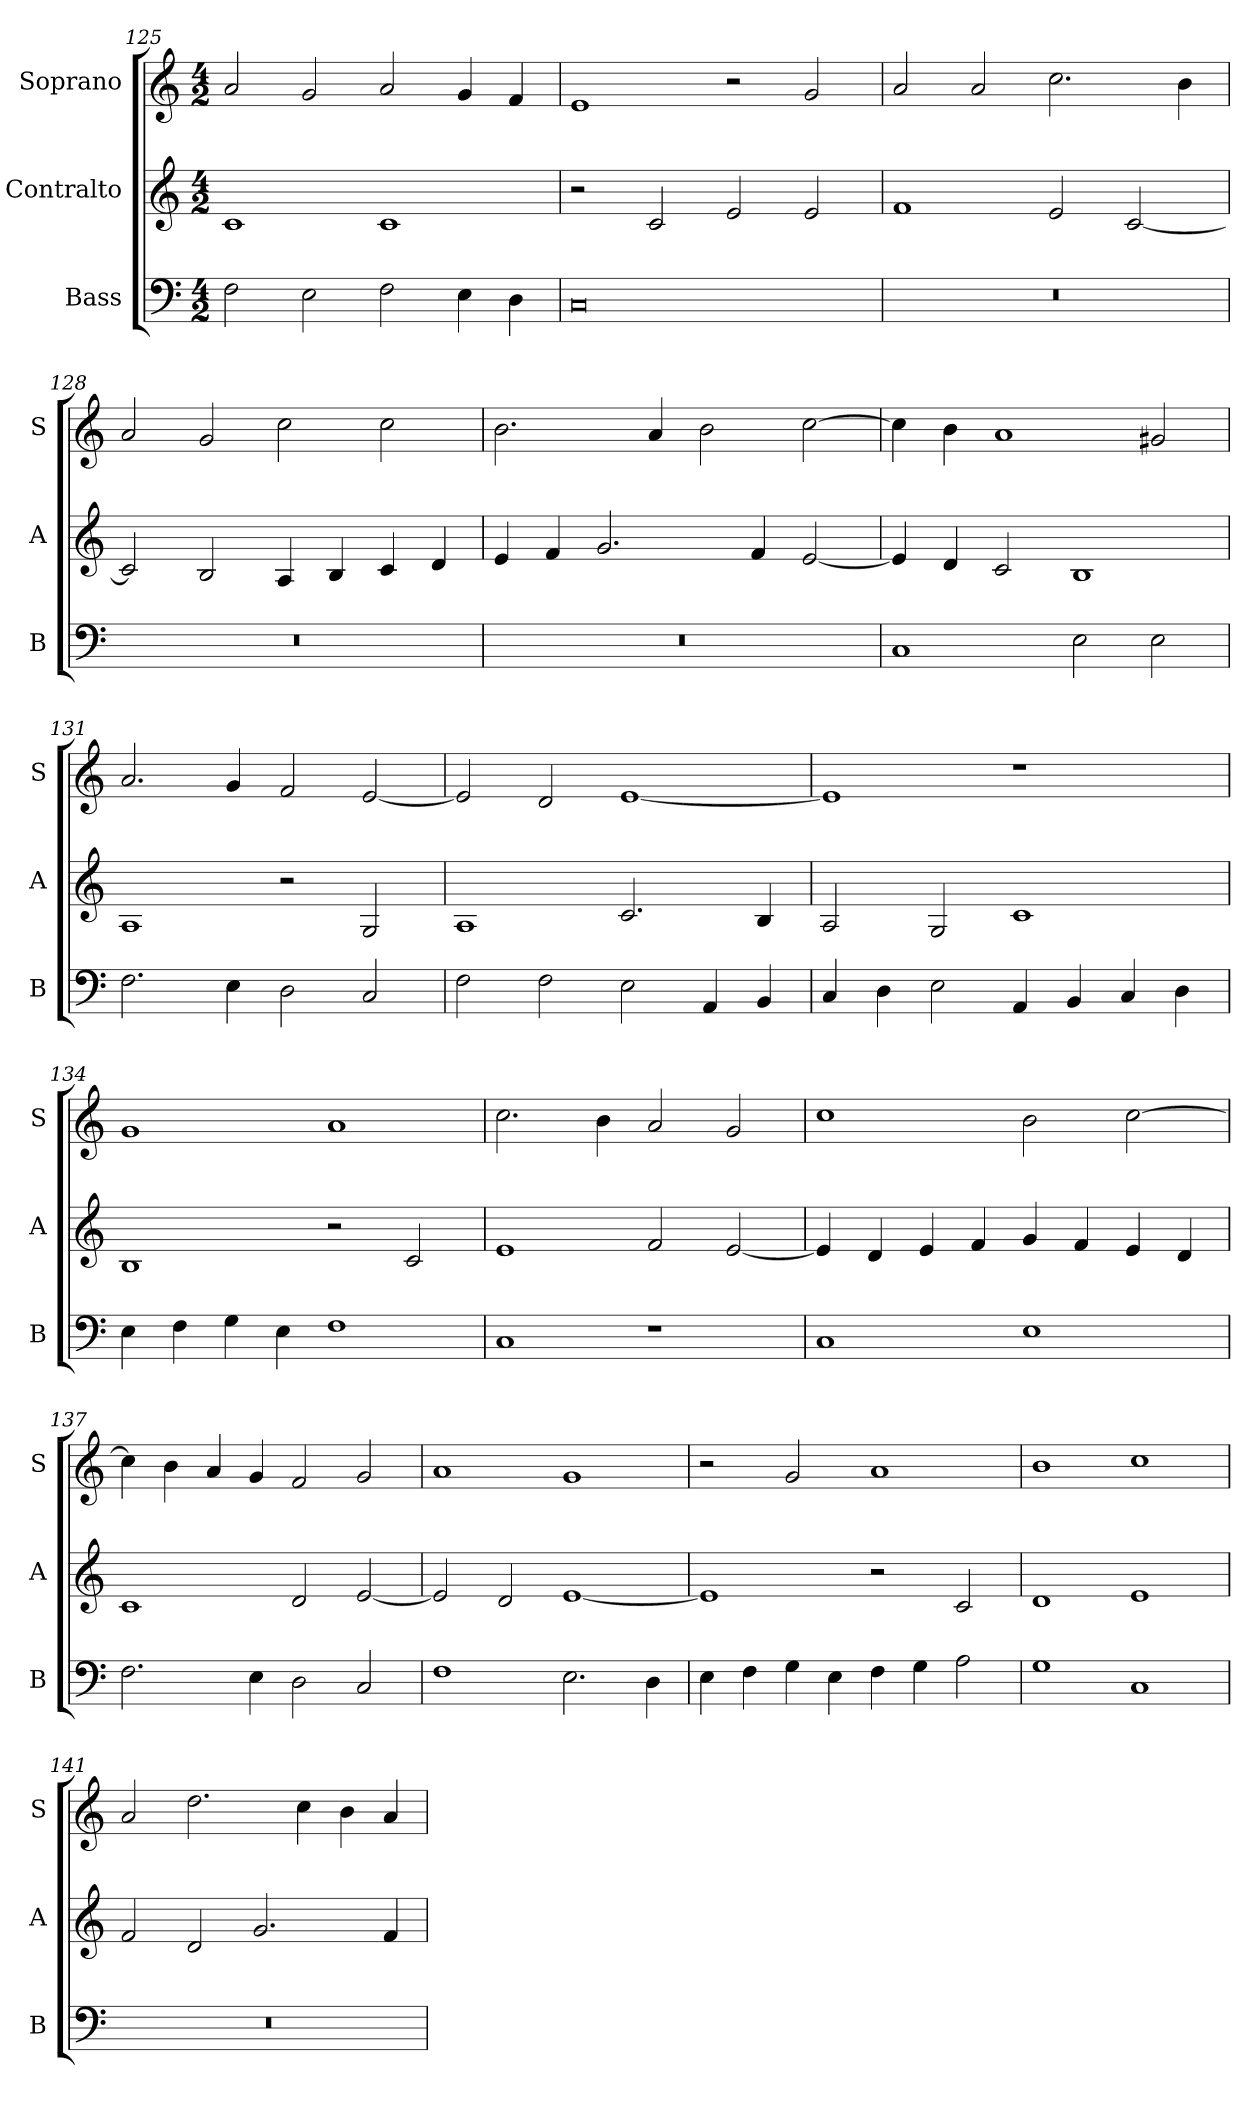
**kern	**kern	**kern
*part3	*part2	*part1
*staff3	*staff2	*staff1
*I"Bass	*I"Contralto	*I"Soprano
*I'B	*I'A	*I'S
*clefF4	*clefG2	*clefG2
*k[]	*k[]	*k[]
*E:phr	*E:phr	*E:phr
*M4/2	*M4/2	*M4/2
=125	=125	=125
2F	1c	2a
2E	.	2g
2F	1c	2a
4E	.	4g
4D	.	4f
=126	=126	=126
0C	2r	1e
.	2c	.
.	2e	2r
.	2e	2g
=127	=127	=127
0r	1f	2a
.	.	2a
.	2e	2.cc
.	[2c	.
.	.	4b
=128	=128	=128
0r	2c]	2a
.	2B	2g
.	4A	2cc
.	4B	.
.	4c	2cc
.	4d	.
=129	=129	=129
0r	4e	2.b
.	4f	.
.	2.g	.
.	.	4a
.	.	2b
.	4f	.
.	[2e	[2cc
=130	=130	=130
1C	4e]	4cc]
.	4d	4b
.	2c	1a
2E	1B	.
2E	.	2g#X
=131	=131	=131
2.F	1A	2.a
4E	.	4g
2D	2r	2f
2C	2G	[2e
=132	=132	=132
2F	1A	2e]
2F	.	2d
2E	2.c	[1e
4AA	.	.
4BB	4B	.
=133	=133	=133
4C	2A	1e]
4D	.	.
2E	2G	.
4AA	1c	1r
4BB	.	.
4C	.	.
4D	.	.
=134	=134	=134
4E	1B	1g
4F	.	.
4G	.	.
4E	.	.
1F	2r	1a
.	2c	.
=135	=135	=135
1C	1e	2.cc
.	.	4b
1r	2f	2a
.	[2e	2g
=136	=136	=136
1C	4e]	1cc
.	4d	.
.	4e	.
.	4f	.
1E	4g	2b
.	4f	.
.	4e	[2cc
.	4d	.
=137	=137	=137
2.F	1c	4cc]
.	.	4b
.	.	4a
4E	.	4g
2D	2d	2f
2C	[2e	2g
=138	=138	=138
1F	2e]	1a
.	2d	.
2.E	[1e	1g
4D	.	.
=139	=139	=139
4E	1e]	2r
4F	.	.
4G	.	2g
4E	.	.
4F	2r	1a
4G	.	.
2A	2c	.
=140	=140	=140
1G	1d	1b
1C	1e	1cc
=141	=141	=141
0r	2f	2a
.	2d	2.dd
.	2.g	.
.	.	4cc
.	.	4b
.	4f	4a
=	=	=
*-	*-	*-
